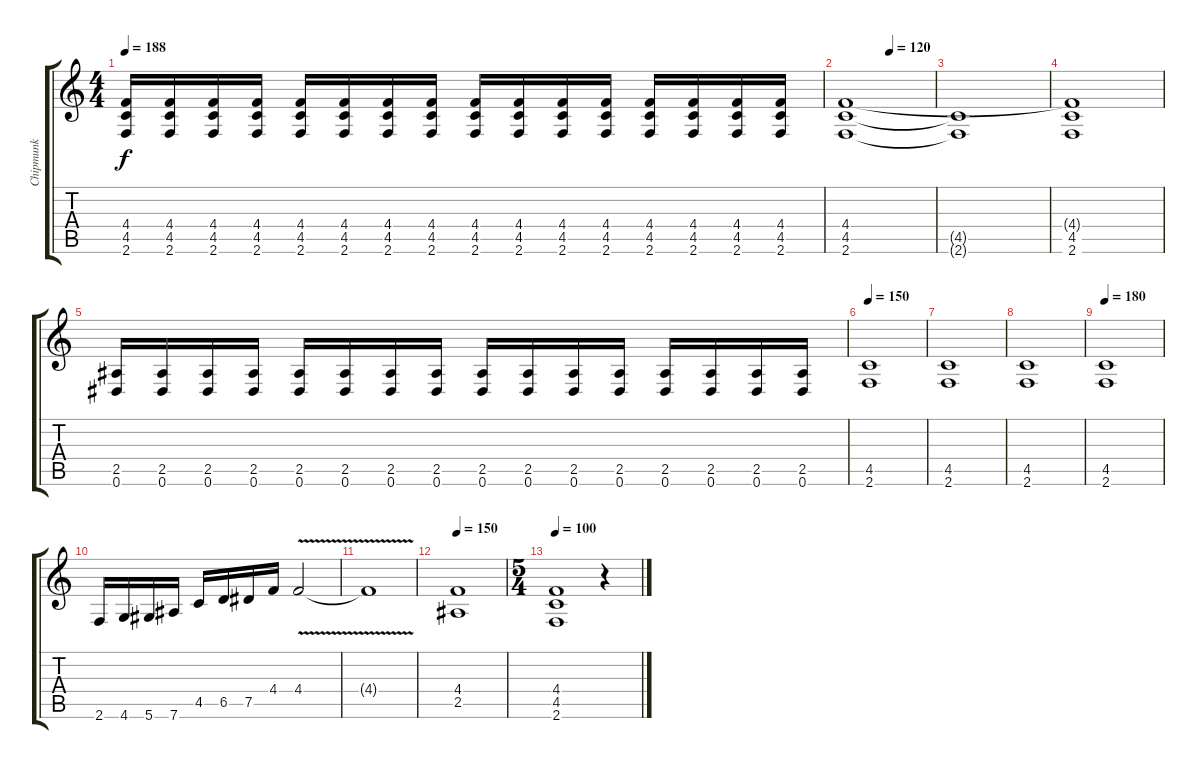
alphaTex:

\track ("Chipmunk" "Chipmunk") {instrument distortionguitar}
\staff {score tabs}
\tuning (Eb4 Bb3 Gb3 Db3 Ab2 Eb2) {hide}
\ts (4 4)
\tempo 188
\clef g2
\ks c
(4.4 4.5 2.6).16{dy f} (4.4 4.5 2.6).16 (4.4 4.5 2.6).16 (4.4 4.5 2.6).16 (4.4 4.5 2.6).16 (4.4 4.5 2.6).16 (4.4 4.5 2.6).16 (4.4 4.5 2.6).16 (4.4 4.5 2.6).16 (4.4 4.5 2.6).16 (4.4 4.5 2.6).16 (4.4 4.5 2.6).16 (4.4 4.5 2.6).16 (4.4 4.5 2.6).16 (4.4 4.5 2.6).16 (4.4 4.5 2.6).16 |
\tempo (120 0.5)
(4.4 4.5 2.6).1 |
(4.5{t} 2.6{t}).1 |
(4.4{t} 4.5 2.6).1 |
(2.5 0.6).16 (2.5 0.6).16 (2.5 0.6).16 (2.5 0.6).16 (2.5 0.6).16 (2.5 0.6).16 (2.5 0.6).16 (2.5 0.6).16 (2.5 0.6).16 (2.5 0.6).16 (2.5 0.6).16 (2.5 0.6).16 (2.5 0.6).16 (2.5 0.6).16 (2.5 0.6).16 (2.5 0.6).16 |
\tempo 150
(4.5 2.6).1 |
(4.5 2.6).1 |
(4.5 2.6).1 |
\tempo 180
(4.5 2.6).1 |
2.6.16 4.6.16 5.6.16 7.6.16 4.5.16 6.5.16 7.5.16 4.4.16 4.4{v}.2 |
4.4{t}.1 |
\tempo 150
(4.4 2.5).1 |
\ts (5 4)
\tempo 100
(4.4 4.5 2.6).1 r.4
